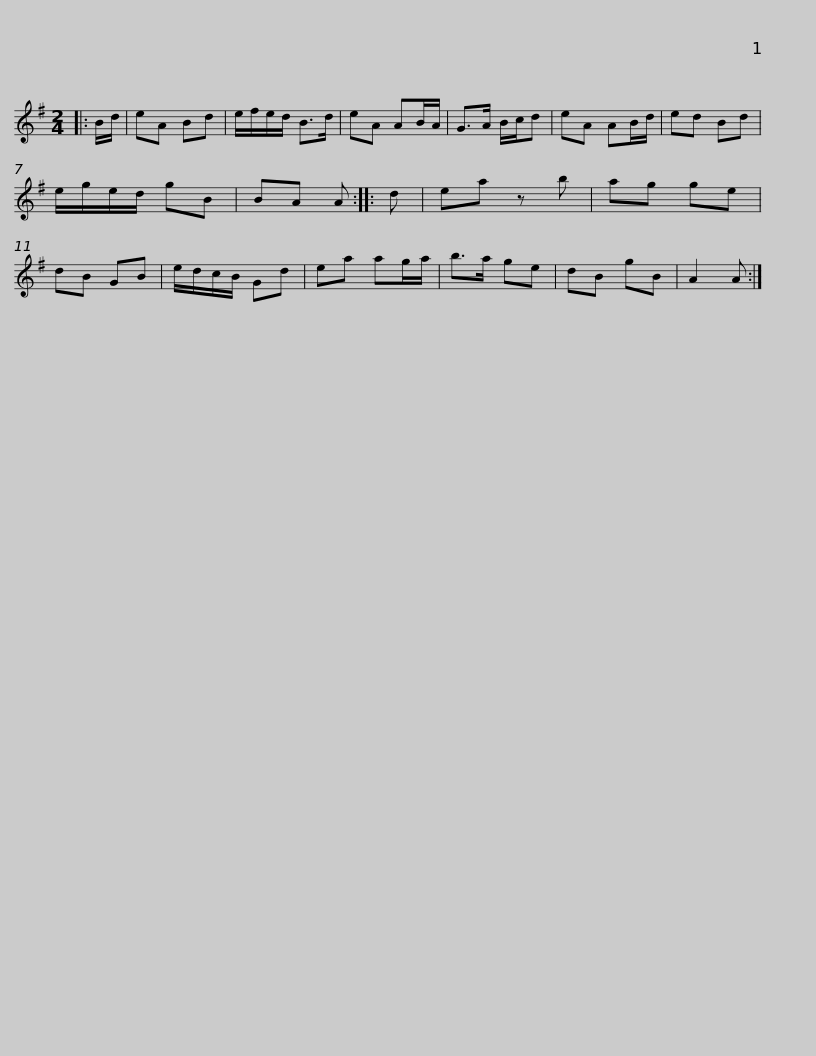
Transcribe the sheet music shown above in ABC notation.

X:1
L:1/8
M:2/4
I:linebreak $
K:G
V:1 treble
V:1
|: B/d/ | eA Bd | e/f/e/d/ B>d | eA AB/A/ | G>A B/c/d | %5
 eA AB/d/ | ed Bd | e/g/e/d/ gB | BA A :: d |$ %10
 ea z b | ag ge | dB GB | e/d/c/B/ Gd | ea ag/a/ | %15
 b>a ge | dB gB | A2 A :| %18
